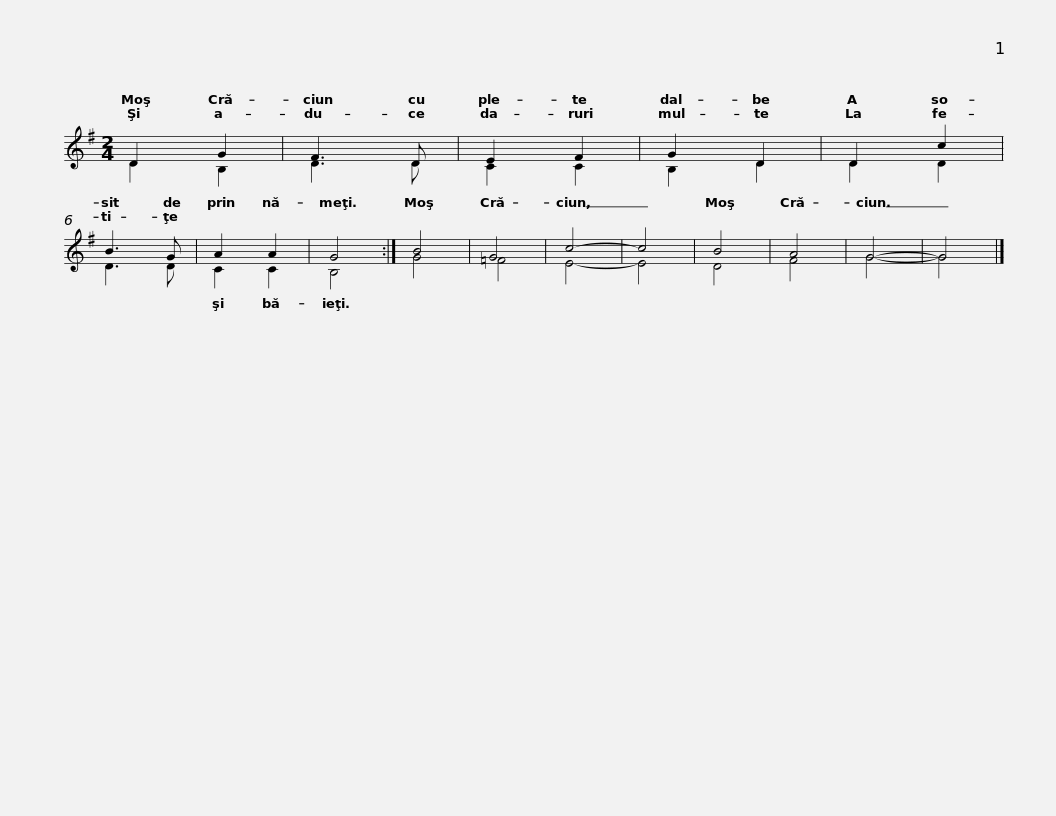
X:1
%%score ( 1 2 )
L:1/8
M:2/4
I:linebreak $
K:G
V:1 treble
V:2 treble
V:1
 D2 G2 | F3 D | E2 F2 | G2 D2 | D2 c2 | %5
 B3 G | A2 A2 | G4 :|$ B4 | G4 | %10
 c4- | c4 | B4 | A4 | G4- | %15
 G4 |] %16
V:2
 D2 B,2 | D3 D | C2 C2 | B,2 D2 | D2 D2 | %5
 D3 D | C2 C2 | B,4 :|$ G4 | =F4 | %10
 E4- | E4 | D4 | F4 | G4- | %15
 G4 |] %16
